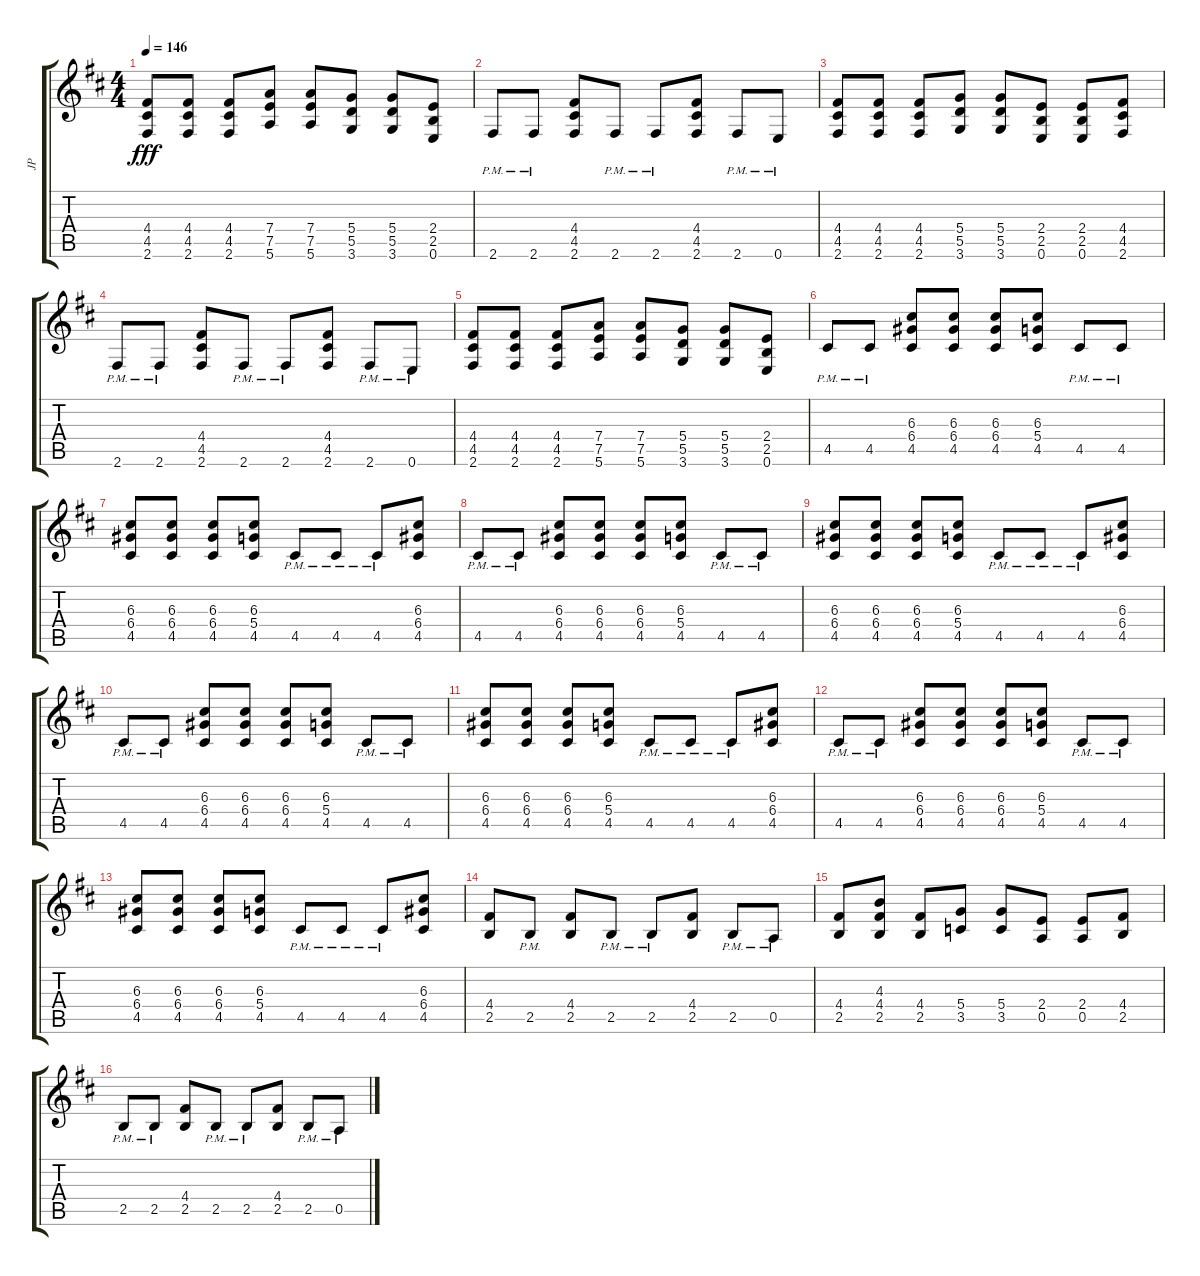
\track ("JP" "JP") {instrument distortionguitar}
\staff {score tabs}
\tuning (E4 B3 G3 D3 A2 E2) {hide}
\ts (4 4)
\tempo 146
\clef g2
\ks d
(4.4 4.5 2.6).8{dy fff} (4.4 4.5 2.6).8 (4.4 4.5 2.6).8 (7.4 7.5 5.6).8 (7.4 7.5 5.6).8 (5.4 5.5 3.6).8 (5.4 5.5 3.6).8 (2.4 2.5 0.6).8 |
2.6{pm}.8 2.6{pm}.8 (4.4 4.5 2.6).8 2.6{pm}.8 2.6{pm}.8 (4.4 4.5 2.6).8 2.6{pm}.8 0.6{pm}.8 |
(4.4 4.5 2.6).8 (4.4 4.5 2.6).8 (4.4 4.5 2.6).8 (5.4 5.5 3.6).8 (5.4 5.5 3.6).8 (2.4 2.5 0.6).8 (2.4 2.5 0.6).8 (4.4 4.5 2.6).8 |
2.6{pm}.8 2.6{pm}.8 (4.4 4.5 2.6).8 2.6{pm}.8 2.6{pm}.8 (4.4 4.5 2.6).8 2.6{pm}.8 0.6{pm}.8 |
(4.4 4.5 2.6).8 (4.4 4.5 2.6).8 (4.4 4.5 2.6).8 (7.4 7.5 5.6).8 (7.4 7.5 5.6).8 (5.4 5.5 3.6).8 (5.4 5.5 3.6).8 (2.4 2.5 0.6).8 |
4.5{pm}.8 4.5{pm}.8 (6.3 6.4 4.5).8 (6.3 6.4 4.5).8 (6.3 6.4 4.5).8 (6.3 5.4 4.5).8 4.5{pm}.8 4.5{pm}.8 |
(6.3 6.4 4.5).8 (6.3 6.4 4.5).8 (6.3 6.4 4.5).8 (6.3 5.4 4.5).8 4.5{pm}.8 4.5{pm}.8 4.5{pm}.8 (6.3 6.4 4.5).8 |
4.5{pm}.8 4.5{pm}.8 (6.3 6.4 4.5).8 (6.3 6.4 4.5).8 (6.3 6.4 4.5).8 (6.3 5.4 4.5).8 4.5{pm}.8 4.5{pm}.8 |
(6.3 6.4 4.5).8 (6.3 6.4 4.5).8 (6.3 6.4 4.5).8 (6.3 5.4 4.5).8 4.5{pm}.8 4.5{pm}.8 4.5{pm}.8 (6.3 6.4 4.5).8 |
4.5{pm}.8 4.5{pm}.8 (6.3 6.4 4.5).8 (6.3 6.4 4.5).8 (6.3 6.4 4.5).8 (6.3 5.4 4.5).8 4.5{pm}.8 4.5{pm}.8 |
(6.3 6.4 4.5).8 (6.3 6.4 4.5).8 (6.3 6.4 4.5).8 (6.3 5.4 4.5).8 4.5{pm}.8 4.5{pm}.8 4.5{pm}.8 (6.3 6.4 4.5).8 |
4.5{pm}.8 4.5{pm}.8 (6.3 6.4 4.5).8 (6.3 6.4 4.5).8 (6.3 6.4 4.5).8 (6.3 5.4 4.5).8 4.5{pm}.8 4.5{pm}.8 |
(6.3 6.4 4.5).8 (6.3 6.4 4.5).8 (6.3 6.4 4.5).8 (6.3 5.4 4.5).8 4.5{pm}.8 4.5{pm}.8 4.5{pm}.8 (6.3 6.4 4.5).8 |
(4.4 2.5).8 2.5{pm}.8 (4.4 2.5).8 2.5{pm}.8 2.5{pm}.8 (4.4 2.5).8 2.5{pm}.8 0.5{pm}.8 |
(4.4 2.5).8 (4.3 4.4 2.5).8 (4.4 2.5).8 (5.4 3.5).8 (5.4 3.5).8 (2.4 0.5).8 (2.4 0.5).8 (4.4 2.5).8 |
2.5{pm}.8 2.5{pm}.8 (4.4 2.5).8 2.5{pm}.8 2.5{pm}.8 (4.4 2.5).8 2.5{pm}.8 0.5{pm}.8
